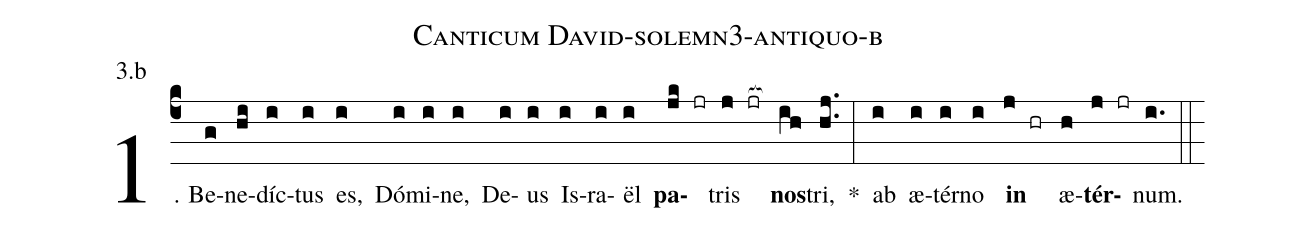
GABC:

name: Canticum David-solemn3-antiquo-b;
annotation: 3.b;
%%
(c4)1. Be(g)ne(hi)díc(i)tus(i) es,(i) Dó(i)mi(i)ne,(i) De(i)us(i) Is(i)ra(i)ël(i) <b>pa</b>(jk jr)tris(j jr[ocb:1{]) <b>nos</b>(ih[ocb:0}])tri,(hj..) *(:) ab(i) æ(i)tér(i)no(i) <b>in</b>(j hr) æ(h)<b>tér</b>(j jr)num.(i.) (::)
